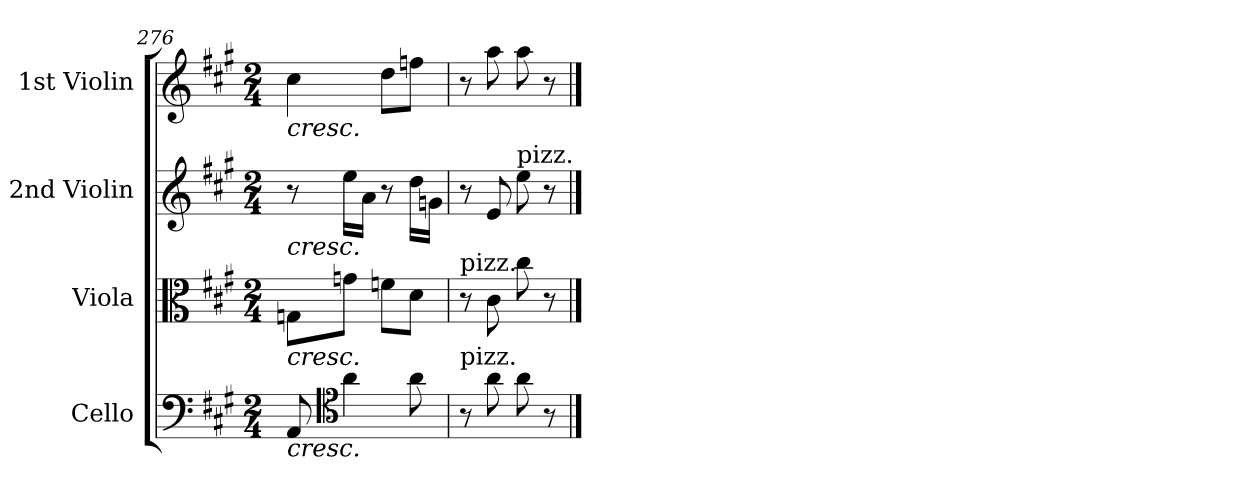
**kern	**kern	**kern	**kern
*part4	*part3	*part2	*part1
*staff4	*staff3	*staff2	*staff1
*I"Cello	*I"Viola	*I"2nd Violin	*I"1st Violin
*	*I'Vla	*I'Vln	*I'Vln
*clefF4	*clefC3	*clefG2	*clefG2
*k[f#c#g#]	*k[f#c#g#]	*k[f#c#g#]	*k[f#c#g#]
*A:	*A:	*A:	*A:
*M2/4	*M2/4	*M2/4	*M2/4
=276	=276	=276	=276
!	!	!	!LO:TX:b:i:t=cresc.
!	!	!LO:TX:b:i:t=cresc.	!
!	!LO:TX:b:i:t=cresc.	!	!
!LO:TX:b:i:t=cresc.	!	!	!
8AA/	8Gn\L	8r	4cc#\
*clefC4	*	*	*
4a\	8gn\J	16ee\LL	.
.	.	16a\JJ	.
.	8fn\L	8r	8dd\L
8a\	8d\J	16dd\LL	8ffn\J
.	.	16gn\JJ	.
!!LO:PB:g=z
=277	=277	=277	=277
!	!LO:TX:a:t=pizz.	!	!
!LO:TX:a:t=pizz.	!	!	!
8r	8r	8r	8r
8a\	8c#\	8e/	8aa\
!	!	!LO:TX:a:t=pizz.	!
8a\	8cc#\	8ee\	8aa\
8r	8r	8r	8r
==	==	==	==
*-	*-	*-	*-
